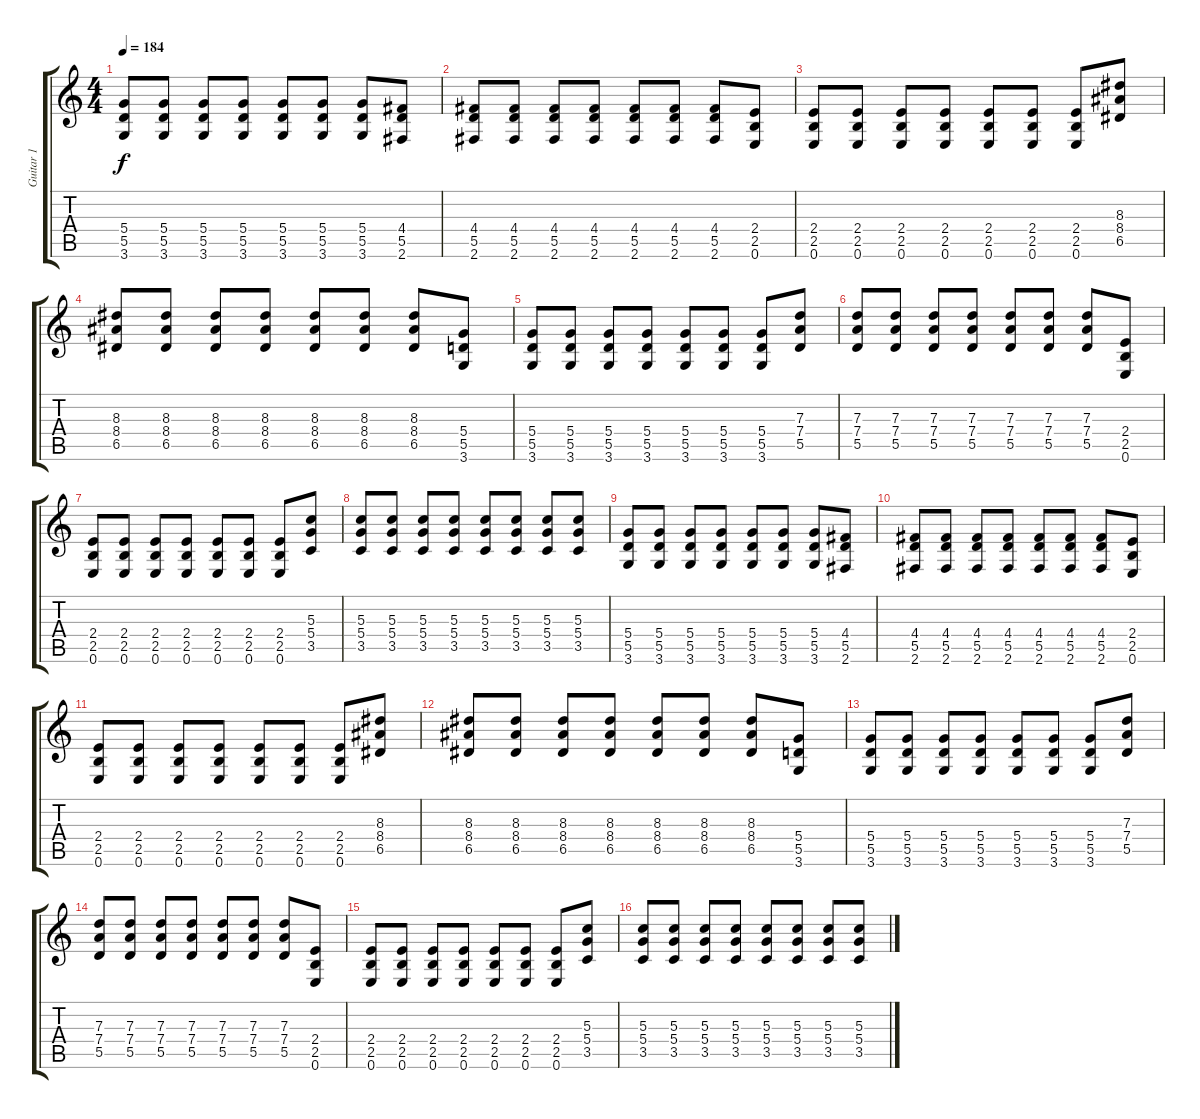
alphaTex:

\track ("Guitar 1" "Guitar 1") {instrument distortionguitar}
\staff {score tabs}
\tuning (E4 B3 G3 D3 A2 E2) {hide}
\ts (4 4)
\tempo 184
\clef g2
\ks c
(5.4 5.5 3.6).8{dy f volume 15} (5.4 5.5 3.6).8 (5.4 5.5 3.6).8 (5.4 5.5 3.6).8 (5.4 5.5 3.6).8 (5.4 5.5 3.6).8 (5.4 5.5 3.6).8 (4.4 5.5 2.6).8 |
(4.4 5.5 2.6).8 (4.4 5.5 2.6).8 (4.4 5.5 2.6).8 (4.4 5.5 2.6).8 (4.4 5.5 2.6).8 (4.4 5.5 2.6).8 (4.4 5.5 2.6).8 (2.4 2.5 0.6).8 |
(2.4 2.5 0.6).8 (2.4 2.5 0.6).8 (2.4 2.5 0.6).8 (2.4 2.5 0.6).8 (2.4 2.5 0.6).8 (2.4 2.5 0.6).8 (2.4 2.5 0.6).8 (8.3 8.4 6.5).8 |
(8.3 8.4 6.5).8 (8.3 8.4 6.5).8 (8.3 8.4 6.5).8 (8.3 8.4 6.5).8 (8.3 8.4 6.5).8 (8.3 8.4 6.5).8 (8.3 8.4 6.5).8 (5.4 5.5 3.6).8 |
(5.4 5.5 3.6).8 (5.4 5.5 3.6).8 (5.4 5.5 3.6).8 (5.4 5.5 3.6).8 (5.4 5.5 3.6).8 (5.4 5.5 3.6).8 (5.4 5.5 3.6).8 (7.3 7.4 5.5).8 |
(7.3 7.4 5.5).8 (7.3 7.4 5.5).8 (7.3 7.4 5.5).8 (7.3 7.4 5.5).8 (7.3 7.4 5.5).8 (7.3 7.4 5.5).8 (7.3 7.4 5.5).8 (2.4 2.5 0.6).8 |
(2.4 2.5 0.6).8 (2.4 2.5 0.6).8 (2.4 2.5 0.6).8 (2.4 2.5 0.6).8 (2.4 2.5 0.6).8 (2.4 2.5 0.6).8 (2.4 2.5 0.6).8 (5.3 5.4 3.5).8 |
(5.3 5.4 3.5).8 (5.3 5.4 3.5).8 (5.3 5.4 3.5).8 (5.3 5.4 3.5).8 (5.3 5.4 3.5).8 (5.3 5.4 3.5).8 (5.3 5.4 3.5).8 (5.3 5.4 3.5).8 |
(5.4 5.5 3.6).8 (5.4 5.5 3.6).8 (5.4 5.5 3.6).8 (5.4 5.5 3.6).8 (5.4 5.5 3.6).8 (5.4 5.5 3.6).8 (5.4 5.5 3.6).8 (4.4 5.5 2.6).8 |
(4.4 5.5 2.6).8 (4.4 5.5 2.6).8 (4.4 5.5 2.6).8 (4.4 5.5 2.6).8 (4.4 5.5 2.6).8 (4.4 5.5 2.6).8 (4.4 5.5 2.6).8 (2.4 2.5 0.6).8 |
(2.4 2.5 0.6).8 (2.4 2.5 0.6).8 (2.4 2.5 0.6).8 (2.4 2.5 0.6).8 (2.4 2.5 0.6).8 (2.4 2.5 0.6).8 (2.4 2.5 0.6).8 (8.3 8.4 6.5).8 |
(8.3 8.4 6.5).8 (8.3 8.4 6.5).8 (8.3 8.4 6.5).8 (8.3 8.4 6.5).8 (8.3 8.4 6.5).8 (8.3 8.4 6.5).8 (8.3 8.4 6.5).8 (5.4 5.5 3.6).8 |
(5.4 5.5 3.6).8 (5.4 5.5 3.6).8 (5.4 5.5 3.6).8 (5.4 5.5 3.6).8 (5.4 5.5 3.6).8 (5.4 5.5 3.6).8 (5.4 5.5 3.6).8 (7.3 7.4 5.5).8 |
(7.3 7.4 5.5).8 (7.3 7.4 5.5).8 (7.3 7.4 5.5).8 (7.3 7.4 5.5).8 (7.3 7.4 5.5).8 (7.3 7.4 5.5).8 (7.3 7.4 5.5).8 (2.4 2.5 0.6).8 |
(2.4 2.5 0.6).8 (2.4 2.5 0.6).8 (2.4 2.5 0.6).8 (2.4 2.5 0.6).8 (2.4 2.5 0.6).8 (2.4 2.5 0.6).8 (2.4 2.5 0.6).8 (5.3 5.4 3.5).8 |
(5.3 5.4 3.5).8 (5.3 5.4 3.5).8 (5.3 5.4 3.5).8 (5.3 5.4 3.5).8 (5.3 5.4 3.5).8 (5.3 5.4 3.5).8 (5.3 5.4 3.5).8 (5.3 5.4 3.5).8
